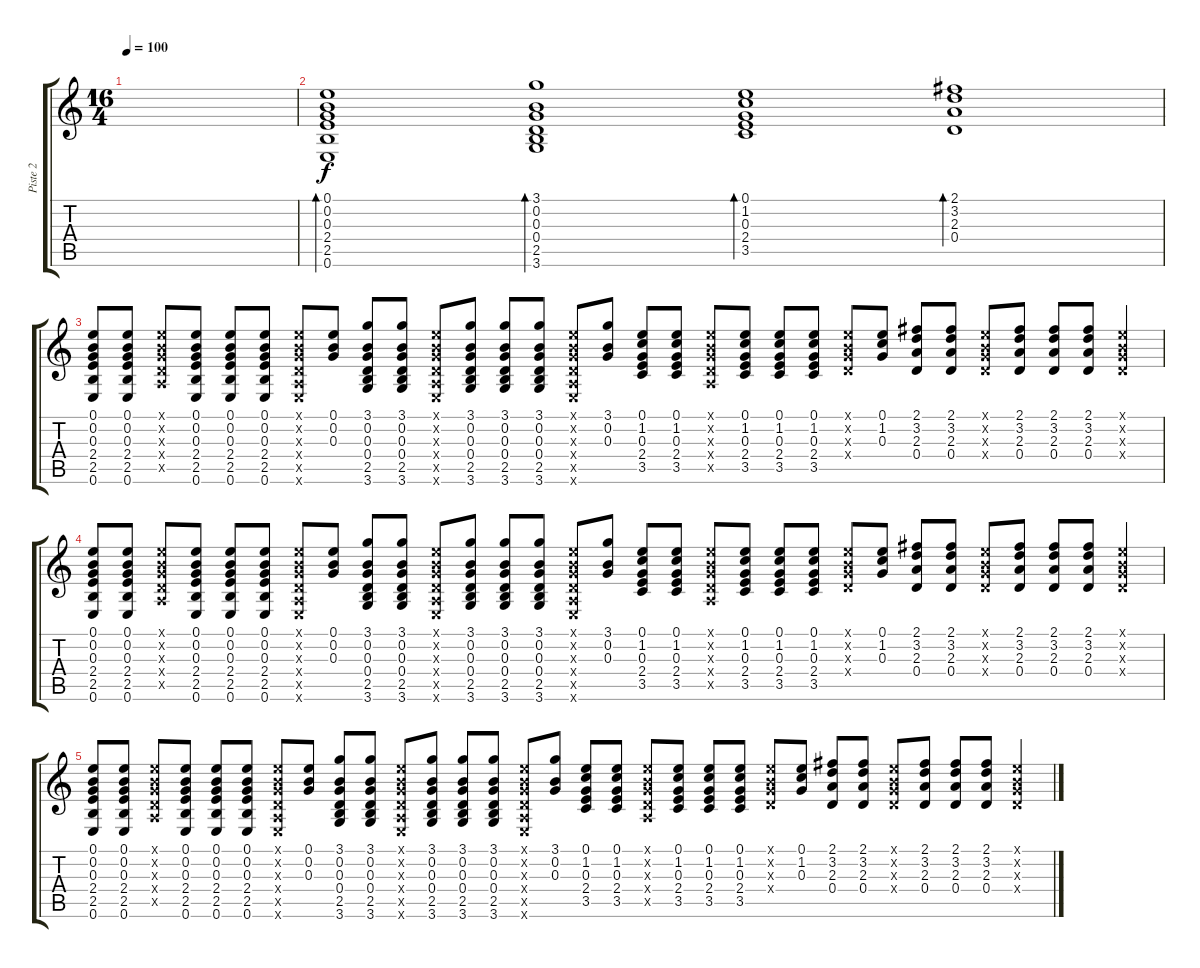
\track ("Piste 2" "Piste 2") {instrument acousticguitarsteel}
\staff {score tabs}
\tuning (E4 B3 G3 D3 A2 E2) {hide}
\ts (16 4)
\tempo 100
\clef g2
\ks c
|
(0.1 0.2 0.3 2.4 2.5 0.6).1{bd 60} (3.1 0.2 0.3 0.4 2.5 3.6).1{bd 60} (0.1 1.2 0.3 2.4 3.5).1{bd 60} (2.1 3.2 2.3 0.4).1{bd 60} |
(0.1 0.2 0.3 2.4 2.5 0.6).8 (0.1 0.2 0.3 2.4 2.5 0.6).8 (0.1{x} 0.2{x} 0.3{x} 0.4{x} 0.5{x}).8 (0.1 0.2 0.3 2.4 2.5 0.6).8 (0.1 0.2 0.3 2.4 2.5 0.6).8 (0.1 0.2 0.3 2.4 2.5 0.6).8 (0.1{x} 0.2{x} 0.3{x} 0.4{x} 0.5{x} 0.6{x}).8 (0.1 0.2 0.3).8 (3.1 0.2 0.3 0.4 2.5 3.6).8 (3.1 0.2 0.3 0.4 2.5 3.6).8 (0.1{x} 0.2{x} 0.3{x} 0.4{x} 0.5{x} 0.6{x}).8 (3.1 0.2 0.3 0.4 2.5 3.6).8 (3.1 0.2 0.3 0.4 2.5 3.6).8 (3.1 0.2 0.3 0.4 2.5 3.6).8 (0.1{x} 0.2{x} 0.3{x} 0.4{x} 0.5{x} 0.6{x}).8 (3.1 0.2 0.3).8 (0.1 1.2 0.3 2.4 3.5).8 (0.1 1.2 0.3 2.4 3.5).8 (0.1{x} 0.2{x} 0.3{x} 0.4{x} 0.5{x}).8 (0.1 1.2 0.3 2.4 3.5).8 (0.1 1.2 0.3 2.4 3.5).8 (0.1 1.2 0.3 2.4 3.5).8 (0.1{x} 0.2{x} 0.3{x} 0.4{x}).8 (0.1 1.2 0.3).8 (2.1 3.2 2.3 0.4).8 (2.1 3.2 2.3 0.4).8 (0.1{x} 0.2{x} 0.3{x} 0.4{x}).8 (2.1 3.2 2.3 0.4).8 (2.1 3.2 2.3 0.4).8 (2.1 3.2 2.3 0.4).8 (0.1{x} 0.2{x} 0.3{x} 0.4{x}).4 |
(0.1 0.2 0.3 2.4 2.5 0.6).8 (0.1 0.2 0.3 2.4 2.5 0.6).8 (0.1{x} 0.2{x} 0.3{x} 0.4{x} 0.5{x}).8 (0.1 0.2 0.3 2.4 2.5 0.6).8 (0.1 0.2 0.3 2.4 2.5 0.6).8 (0.1 0.2 0.3 2.4 2.5 0.6).8 (0.1{x} 0.2{x} 0.3{x} 0.4{x} 0.5{x} 0.6{x}).8 (0.1 0.2 0.3).8 (3.1 0.2 0.3 0.4 2.5 3.6).8 (3.1 0.2 0.3 0.4 2.5 3.6).8 (0.1{x} 0.2{x} 0.3{x} 0.4{x} 0.5{x} 0.6{x}).8 (3.1 0.2 0.3 0.4 2.5 3.6).8 (3.1 0.2 0.3 0.4 2.5 3.6).8 (3.1 0.2 0.3 0.4 2.5 3.6).8 (0.1{x} 0.2{x} 0.3{x} 0.4{x} 0.5{x} 0.6{x}).8 (3.1 0.2 0.3).8 (0.1 1.2 0.3 2.4 3.5).8 (0.1 1.2 0.3 2.4 3.5).8 (0.1{x} 0.2{x} 0.3{x} 0.4{x} 0.5{x}).8 (0.1 1.2 0.3 2.4 3.5).8 (0.1 1.2 0.3 2.4 3.5).8 (0.1 1.2 0.3 2.4 3.5).8 (0.1{x} 0.2{x} 0.3{x} 0.4{x}).8 (0.1 1.2 0.3).8 (2.1 3.2 2.3 0.4).8 (2.1 3.2 2.3 0.4).8 (0.1{x} 0.2{x} 0.3{x} 0.4{x}).8 (2.1 3.2 2.3 0.4).8 (2.1 3.2 2.3 0.4).8 (2.1 3.2 2.3 0.4).8 (0.1{x} 0.2{x} 0.3{x} 0.4{x}).4 |
(0.1 0.2 0.3 2.4 2.5 0.6).8 (0.1 0.2 0.3 2.4 2.5 0.6).8 (0.1{x} 0.2{x} 0.3{x} 0.4{x} 0.5{x}).8 (0.1 0.2 0.3 2.4 2.5 0.6).8 (0.1 0.2 0.3 2.4 2.5 0.6).8 (0.1 0.2 0.3 2.4 2.5 0.6).8 (0.1{x} 0.2{x} 0.3{x} 0.4{x} 0.5{x} 0.6{x}).8 (0.1 0.2 0.3).8 (3.1 0.2 0.3 0.4 2.5 3.6).8 (3.1 0.2 0.3 0.4 2.5 3.6).8 (0.1{x} 0.2{x} 0.3{x} 0.4{x} 0.5{x} 0.6{x}).8 (3.1 0.2 0.3 0.4 2.5 3.6).8 (3.1 0.2 0.3 0.4 2.5 3.6).8 (3.1 0.2 0.3 0.4 2.5 3.6).8 (0.1{x} 0.2{x} 0.3{x} 0.4{x} 0.5{x} 0.6{x}).8 (3.1 0.2 0.3).8 (0.1 1.2 0.3 2.4 3.5).8 (0.1 1.2 0.3 2.4 3.5).8 (0.1{x} 0.2{x} 0.3{x} 0.4{x} 0.5{x}).8 (0.1 1.2 0.3 2.4 3.5).8 (0.1 1.2 0.3 2.4 3.5).8 (0.1 1.2 0.3 2.4 3.5).8 (0.1{x} 0.2{x} 0.3{x} 0.4{x}).8 (0.1 1.2 0.3).8 (2.1 3.2 2.3 0.4).8 (2.1 3.2 2.3 0.4).8 (0.1{x} 0.2{x} 0.3{x} 0.4{x}).8 (2.1 3.2 2.3 0.4).8 (2.1 3.2 2.3 0.4).8 (2.1 3.2 2.3 0.4).8 (0.1{x} 0.2{x} 0.3{x} 0.4{x}).4
